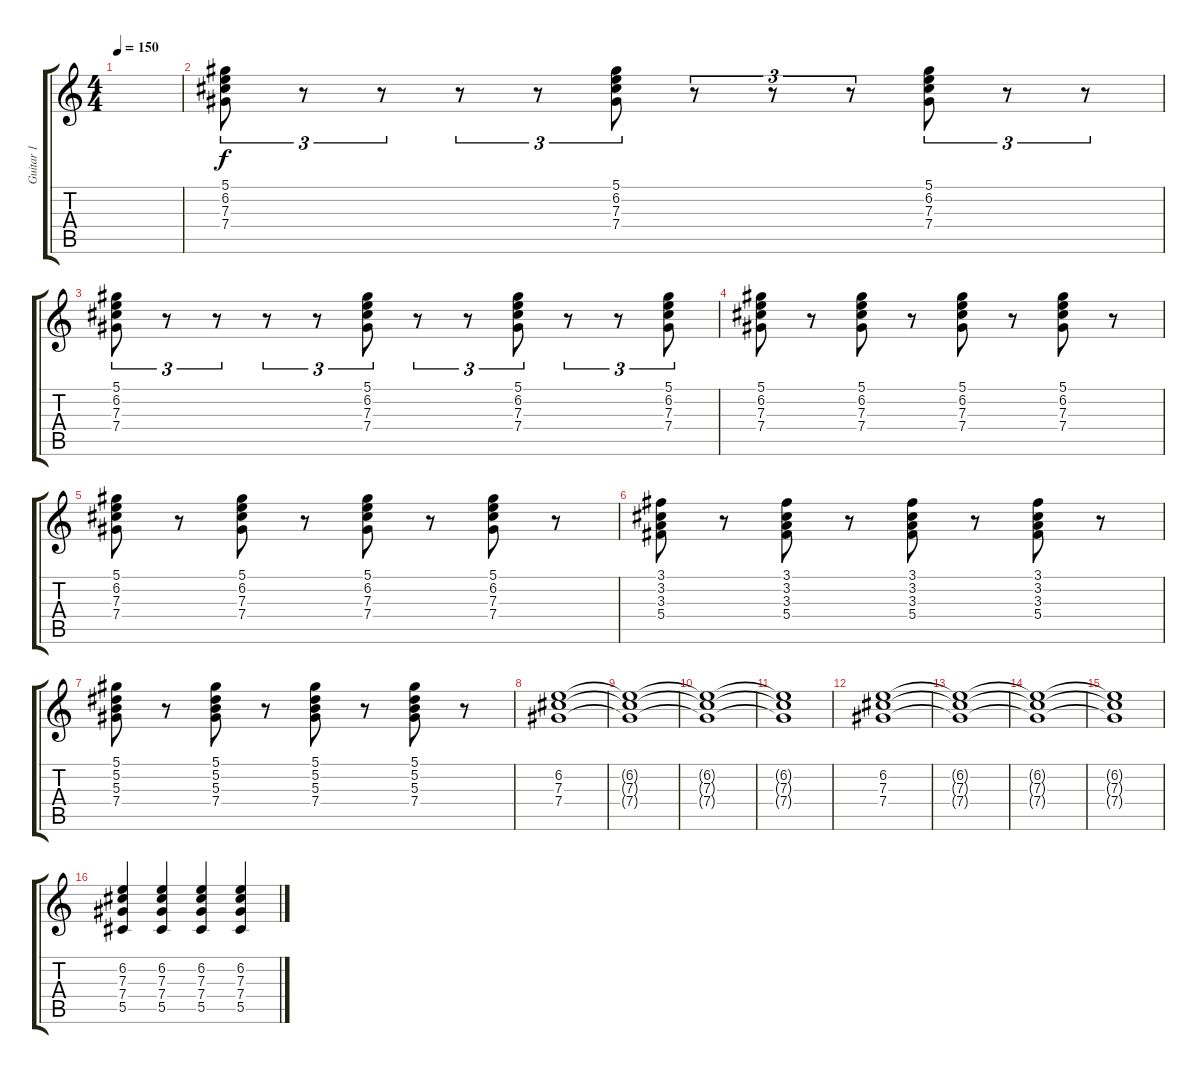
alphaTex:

\track ("Guitar 1" "Guitar 1") {instrument overdrivenguitar}
\staff {score tabs}
\tuning (Eb4 Bb3 Gb3 Db3 Ab2 Eb2) {hide}
\ts (4 4)
\tempo 150
\clef g2
\ks c
|
(5.1 6.2 7.3 7.4).8{tu (3 2) volume 9} r.8{tu (3 2)} r.8{tu (3 2)} r.8{tu (3 2)} r.8{tu (3 2)} (5.1 6.2 7.3 7.4).8{tu (3 2)} r.8{tu (3 2)} r.8{tu (3 2)} r.8{tu (3 2)} (5.1 6.2 7.3 7.4).8{tu (3 2)} r.8{tu (3 2)} r.8{tu (3 2)} |
(5.1 6.2 7.3 7.4).8{tu (3 2) volume 9} r.8{tu (3 2)} r.8{tu (3 2)} r.8{tu (3 2)} r.8{tu (3 2)} (5.1 6.2 7.3 7.4).8{tu (3 2)} r.8{tu (3 2)} r.8{tu (3 2)} (5.1 6.2 7.3 7.4).8{tu (3 2)} r.8{tu (3 2)} r.8{tu (3 2)} (5.1 6.2 7.3 7.4).8{tu (3 2)} |
(5.1 6.2 7.3 7.4).8{volume 9} r.8 (5.1 6.2 7.3 7.4).8 r.8 (5.1 6.2 7.3 7.4).8 r.8 (5.1 6.2 7.3 7.4).8 r.8 |
(5.1 6.2 7.3 7.4).8{volume 9} r.8 (5.1 6.2 7.3 7.4).8 r.8 (5.1 6.2 7.3 7.4).8 r.8 (5.1 6.2 7.3 7.4).8 r.8 |
(3.1 3.2 3.3 5.4).8{volume 9} r.8 (3.1 3.2 3.3 5.4).8 r.8 (3.1 3.2 3.3 5.4).8 r.8 (3.1 3.2 3.3 5.4).8 r.8 |
(5.1 5.2 5.3 7.4).8{volume 9} r.8 (5.1 5.2 5.3 7.4).8 r.8 (5.1 5.2 5.3 7.4).8 r.8 (5.1 5.2 5.3 7.4).8 r.8 |
(6.2 7.3 7.4).1 |
(6.2{t} 7.3{t} 7.4{t}).1 |
(6.2{t} 7.3{t} 7.4{t}).1 |
(6.2{t} 7.3{t} 7.4{t}).1 |
(6.2 7.3 7.4).1 |
(6.2{t} 7.3{t} 7.4{t}).1 |
(6.2{t} 7.3{t} 7.4{t}).1 |
(6.2{t} 7.3{t} 7.4{t}).1 |
(6.2 7.3 7.4 5.5).4 (6.2 7.3 7.4 5.5).4 (6.2 7.3 7.4 5.5).4 (6.2 7.3 7.4 5.5).4
